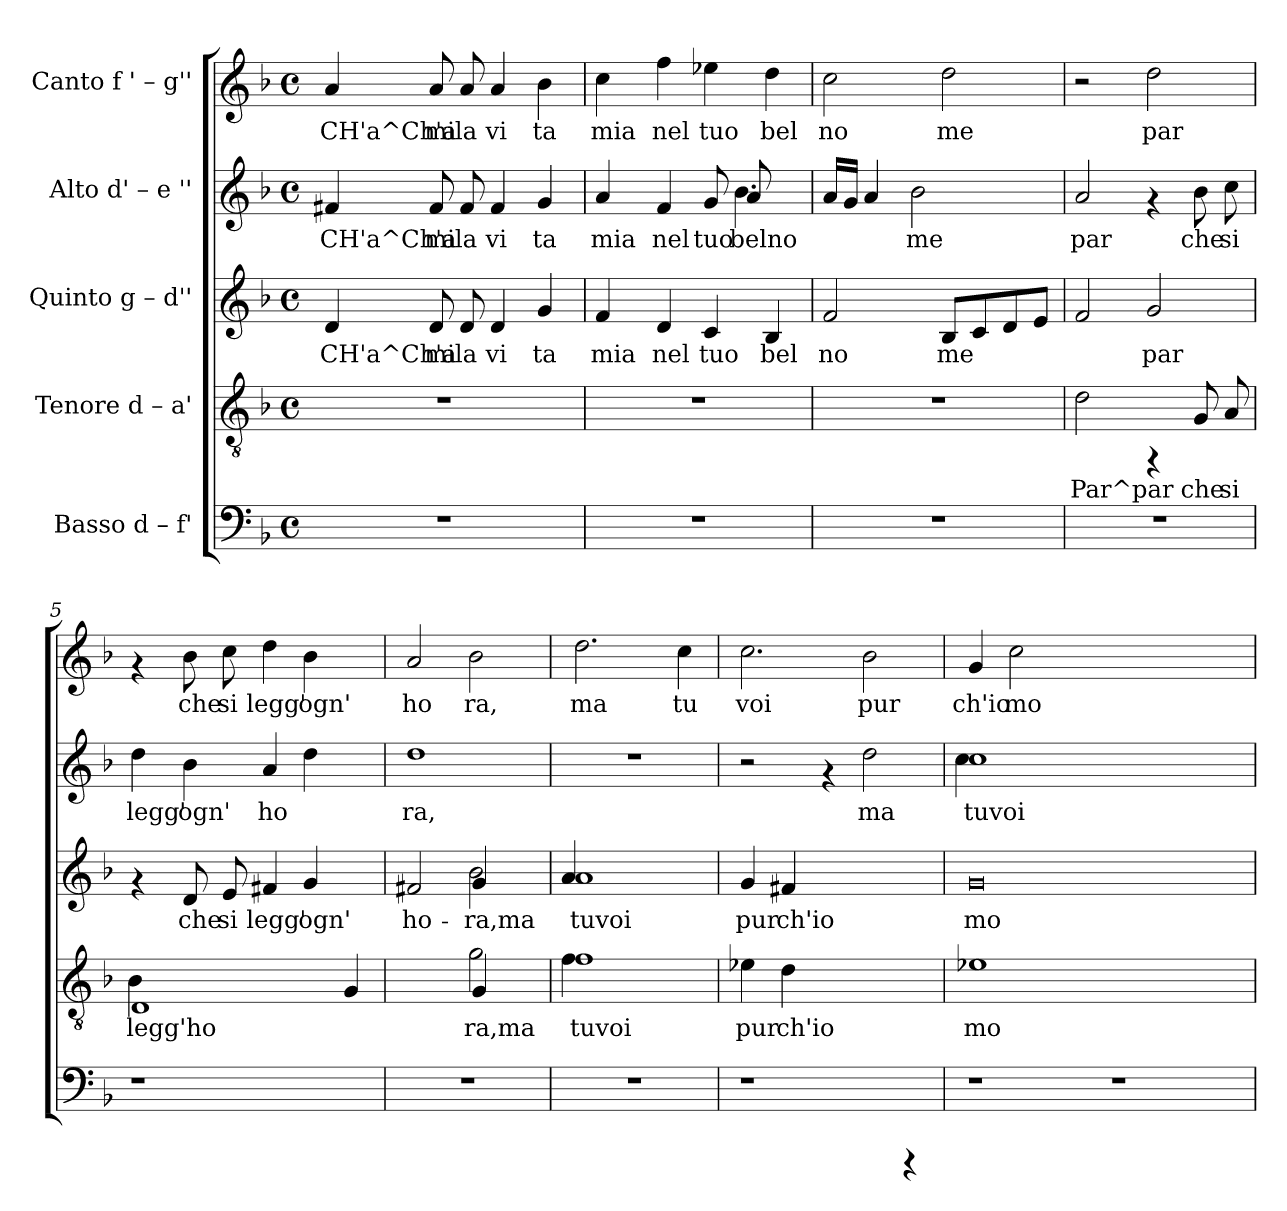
**kern	**kern	**text	**kern	**text	**kern	**text	**kern	**text
*part5	*part4	*part4	*part3	*part3	*part2	*part2	*part1	*part1
*staff5	*staff4	*staff4	*staff3	*staff3	*staff2	*staff2	*staff1	*staff1
*I"Basso  d – f'	*I"Tenore  d – a'	*	*I"Quinto  g – d''	*	*I"Alto  d' – e ''	*	*I"Canto  f ' – g''	*
!!LO:PB:g=z
*stria5	*stria5	*	*stria5	*	*stria5	*	*stria5	*
*clefF4	*clefGv2	*	*clefG2	*	*clefG2	*	*clefG2	*
*k[b-]	*k[b-]	*	*k[b-]	*	*k[b-]	*	*k[b-]	*
*F:	*F:	*	*F:	*	*F:	*	*F:	*
*M4/4	*M4/4	*	*M4/4	*	*M4/4	*	*M4/4	*
*met(c)	*met(c)	*	*met(c)	*	*met(c)	*	*met(c)	*
=1	=1	=1	=1	=1	=1	=1	=1	=1
!	!	!	!	!LO:LY:b:rj	!	!LO:LY:b:rj	!	!LO:LY:b:rj
1r	1r	.	4d/	CH'a^Ch'a	4f#X/	CH'a^Ch'a	4a/	CH'a^Ch'a
!	!	!	!	!LO:LY:b:rj	!	!LO:LY:b:rj	!	!LO:LY:b:rj
.	.	.	8d/	mi	8f#/	mi	8a/	mi
!	!	!	!	!LO:LY:b:rj	!	!LO:LY:b:rj	!	!LO:LY:b:rj
.	.	.	8d/	la	8f#/	la	8a/	la
!	!	!	!	!LO:LY:b:rj	!	!LO:LY:b:rj	!	!LO:LY:b:rj
.	.	.	4d/	vi	4f#/	vi	4a/	vi
!	!	!	!	!LO:LY:b:rj	!	!LO:LY:b:rj	!	!LO:LY:b:rj
.	.	.	4g/	ta	4g/	ta	4b-\	ta
=2	=2	=2	=2	=2	=2	=2	=2	=2
!	!	!	!	!LO:LY:b:rj	!	!LO:LY:b:rj	!	!LO:LY:b:rj
*	*	*	*	*	*^	*	*	*
1r	1r	.	4f/	mia	4a/	8ryy	mia	4cc\	mia
!	!	!	!	!LO:LY:b:rj	!	!	!LO:LY:b:rj	!	!LO:LY:b:rj
*	*	*	*	*	*v	*v	*	*	*
.	.	.	4d/	nel	4f/	nel	4ff\	nel
!	!	!	!	!LO:LY:b:rj	!	!LO:LY:b:rj	!	!LO:LY:b:rj
.	.	.	4c/	tuo	8g/	tuo	4ee-X\	tuo
*	*	*	*	*	*^	*	*	*
!	!	!	!	!	!	!	!LO:LY:b:rj	!	!
.	.	.	.	.	4.b-\	8a/	belno	.	.
!	!	!	!	!LO:LY:b:rj	!	!	!	!	!LO:LY:b:rj
.	.	.	4B-/	bel	.	4ryy	.	4dd\	bel
=3	=3	=3	=3	=3	=3	=3	=3	=3	=3
!	!	!	!	!LO:LY:b:rj	!	!	!LO:LY:b:rj	!	!LO:LY:b:rj
*	*	*	*	*	*v	*v	*	*	*
1r	1r	.	2f/	no	16a/L	.	2cc\	no
!	!	!	!	!	!	!LO:LY:b:rj	!	!
.	.	.	.	.	16g/J	.	.	.
!	!	!	!	!	!	!LO:LY:b:rj	!	!
.	.	.	.	.	4a/	.	.	.
!	!	!	!	!	!	!LO:LY:b:rj	!	!
.	.	.	.	.	2b-\	me	.	.
!	!	!	!	!LO:LY:b:rj	!	!	!	!LO:LY:b:rj
.	.	.	8B-/L	me	.	.	2dd\	me
!	!	!	!	!LO:LY:b:rj	!	!	!	!
.	.	.	8c/	.	.	.	.	.
!	!	!	!	!LO:LY:b:rj	!	!	!	!
.	.	.	8d/	.	.	.	.	.
!	!	!	!	!LO:LY:b:rj	!	!	!	!
.	.	.	8e/J	.	8ryy	.	.	.
=4	=4	=4	=4	=4	=4	=4	=4	=4
!	!	!LO:LY:b:rj	!	!LO:LY:b:rj	!	!LO:LY:b:rj	!	!
1r	2d\	Par^par	2f/	.	2a/	par	2r	.
!	!	!	!	!LO:LY:b:rj	!	!	!	!LO:LY:b:rj
.	4rFF	.	2g/	par	4rf	.	2dd\	par
!	!	!LO:LY:b:rj	!	!	!	!LO:LY:b:rj	!	!
.	8G/	che	.	.	8b-\	che	.	.
!	!	!LO:LY:b:rj	!	!	!	!LO:LY:b:rj	!	!
.	8A/	si	.	.	8cc\	si	.	.
!!LO:LB:g=z
=5	=5	=5	=5	=5	=5	=5	=5	=5
*	*^	*	*	*	*	*	*	*
!	!	!	!LO:LY:b:rj	!	!	!	!LO:LY:b:rj	!	!
1r	1D	4B-\	legg'ho	4rf	.	4dd\	legg'	4rf	.
!	!	!	!	!	!LO:LY:b:rj	!	!LO:LY:b:rj	!	!LO:LY:b:rj
.	.	1ryy	.	8d/	che	4b-\	ogn'	8b-\	che
!	!	!	!	!	!LO:LY:b:rj	!	!	!	!LO:LY:b:rj
.	.	.	.	8e/	si	.	.	8cc\	si
!	!	!	!	!	!LO:LY:b:rj	!	!LO:LY:b:rj	!	!LO:LY:b:rj
.	.	.	.	4f#X/	legg'	4a/	ho-	4dd\	legg'
!	!	!	!	!	!LO:LY:b:rj	!	!LO:LY:b:rj	!	!LO:LY:b:rj
.	.	.	.	4g/	ogn'	4dd\	--	4b-\	ogn'
!	!	!	!LO:LY:b:rj	!	!	!	!	!	!
4ryy	4G/	.	.	4ryy	.	4ryy	.	4ryy	.
=6	=6	=6	=6	=6	=6	=6	=6	=6	=6
!	!	!	!	!	!LO:LY:b:rj	!	!LO:LY:b:rj	!	!LO:LY:b:rj
*	*	*	*	*^	*	*	*	*	*
1r	2ryy	2ryy	.	2f#X/	2ryy	ho-	1dd	-ra,	2a/	ho
!	!	!	!LO:LY:b:rj	!	!	!LO:LY:b:rj	!	!	!	!LO:LY:b:rj
.	2g\	4G/	ra,ma	2b-\	4g/	-ra,ma	.	.	2b-\	ra,
.	.	4ryy	.	.	4ryy	.	.	.	.	.
=7	=7	=7	=7	=7	=7	=7	=7	=7	=7	=7
!	!	!	!LO:LY:b:rj	!	!	!LO:LY:b:rj	!	!	!	!LO:LY:b:rj
1r	1f	4f\	tuvoi	1a	4a/	tuvoi	1r	.	2.dd\	ma
.	.	2.ryy	.	.	2.ryy	.	.	.	.	.
!	!	!	!	!	!	!	!	!	!	!LO:LY:b:rj
.	.	.	.	.	.	.	.	.	4cc\	tu
*	*v	*v	*	*	*	*	*	*	*	*
*	*	*	*v	*v	*	*	*	*	*
=8	=8	=8	=8	=8	=8	=8	=8	=8
!	!	!LO:LY:b:rj	!	!LO:LY:b:rj	!	!	!	!LO:LY:b:rj
1r	4e-X\	pur	4g/	pur	2r	.	2.cc\	voi
!	!	!LO:LY:b:rj	!	!LO:LY:b:rj	!	!	!	!
.	4d\	ch'io	4f#X/	ch'io	.	.	.	.
.	2.ryy	.	2.ryy	.	4rf	.	.	.
!	!	!	!	!	!	!LO:LY:b:rj	!	!LO:LY:b:rj
.	.	.	.	.	2dd\	ma	2b-\	pur
4rCCC	.	.	.	.	.	.	.	.
=9	=9	=9	=9	=9	=9	=9	=9	=9
!	!	!LO:LY:b:rj	!	!LO:LY:b:rj	!	!LO:LY:b:rj	!	!LO:LY:b:rj
*	*	*	*	*	*^	*	*	*
1r	1e-X	mo	0g	mo-	1cc	4cc\	tuvoi	4g/	ch'io
!	!	!	!	!	!	!	!	!	!LO:LY:b:rj
.	.	.	.	.	.	1ryy	.	2cc\	mo
.	.	.	.	.	.	.	.	1ryy	.
1r	1ryy	.	.	.	1ryy	.	.	.	.
.	.	.	.	.	.	2.ryy	.	.	.
.	.	.	.	.	.	.	.	4ryy	.
*	*	*	*	*	*v	*v	*	*	*
=	=	=	=	=	=	=	=	=
*-	*-	*-	*-	*-	*-	*-	*-	*-
